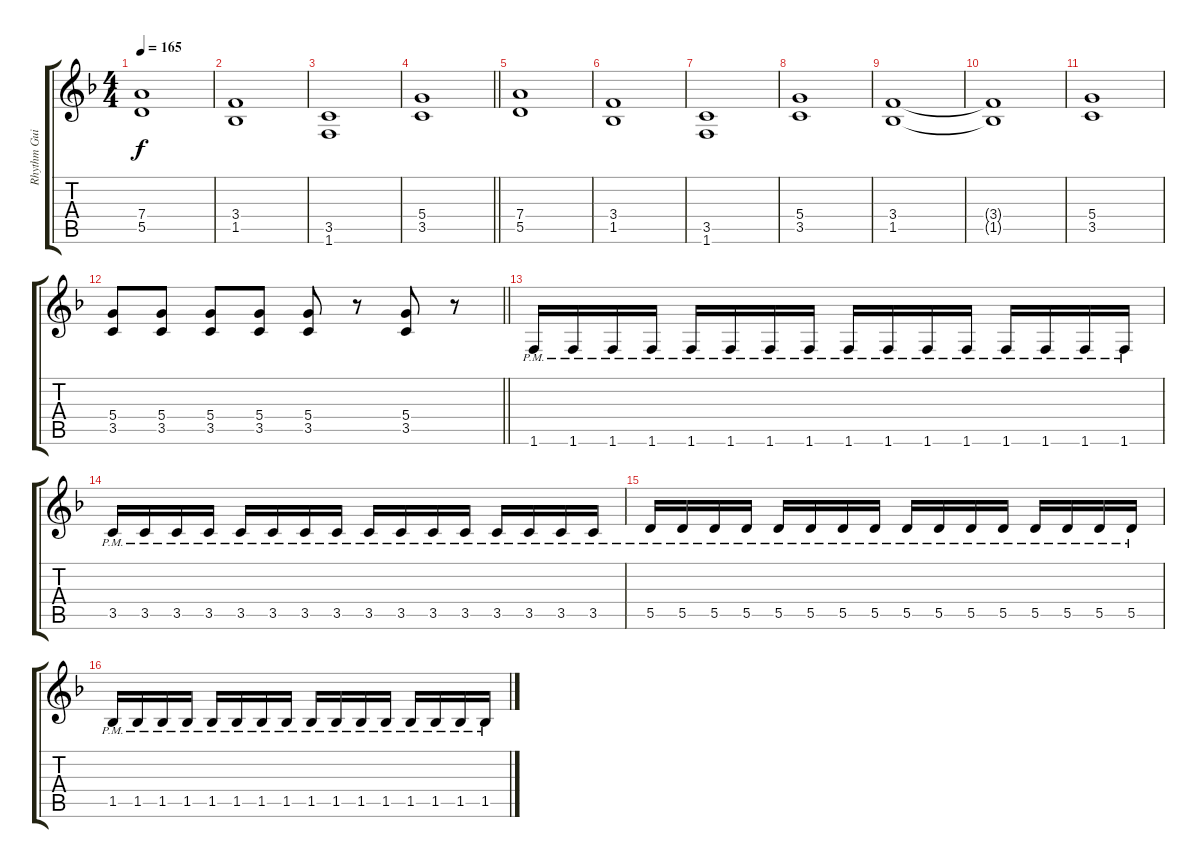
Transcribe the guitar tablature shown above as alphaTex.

\track ("Rhythm Guitar 2: Florian Ramsauer" "Rhythm Gui") {instrument distortionguitar}
\staff {score tabs}
\tuning (E4 B3 G3 D3 A2 E2) {hide}
\ts (4 4)
\tempo 165
\clef g2
\ks dminor
(7.4 5.5).1{dy f} |
(3.4 1.5).1 |
(3.5 1.6).1 |
\barLineRight lightlight
(5.4 3.5).1 |
(7.4 5.5).1 |
(3.4 1.5).1 |
(3.5 1.6).1 |
(5.4 3.5).1 |
(3.4 1.5).1 |
(3.4{t} 1.5{t}).1 |
(5.4 3.5).1 |
\barLineRight lightlight
(5.4 3.5).8 (5.4 3.5).8 (5.4 3.5).8 (5.4 3.5).8 (5.4 3.5).8 r.8 (5.4 3.5).8 r.8 |
1.6{pm}.16 1.6{pm}.16 1.6{pm}.16 1.6{pm}.16 1.6{pm}.16 1.6{pm}.16 1.6{pm}.16 1.6{pm}.16 1.6{pm}.16 1.6{pm}.16 1.6{pm}.16 1.6{pm}.16 1.6{pm}.16 1.6{pm}.16 1.6{pm}.16 1.6{pm}.16 |
3.5{pm}.16 3.5{pm}.16 3.5{pm}.16 3.5{pm}.16 3.5{pm}.16 3.5{pm}.16 3.5{pm}.16 3.5{pm}.16 3.5{pm}.16 3.5{pm}.16 3.5{pm}.16 3.5{pm}.16 3.5{pm}.16 3.5{pm}.16 3.5{pm}.16 3.5{pm}.16 |
5.5{pm}.16 5.5{pm}.16 5.5{pm}.16 5.5{pm}.16 5.5{pm}.16 5.5{pm}.16 5.5{pm}.16 5.5{pm}.16 5.5{pm}.16 5.5{pm}.16 5.5{pm}.16 5.5{pm}.16 5.5{pm}.16 5.5{pm}.16 5.5{pm}.16 5.5{pm}.16 |
1.5{pm}.16 1.5{pm}.16 1.5{pm}.16 1.5{pm}.16 1.5{pm}.16 1.5{pm}.16 1.5{pm}.16 1.5{pm}.16 1.5{pm}.16 1.5{pm}.16 1.5{pm}.16 1.5{pm}.16 1.5{pm}.16 1.5{pm}.16 1.5{pm}.16 1.5{pm}.16
